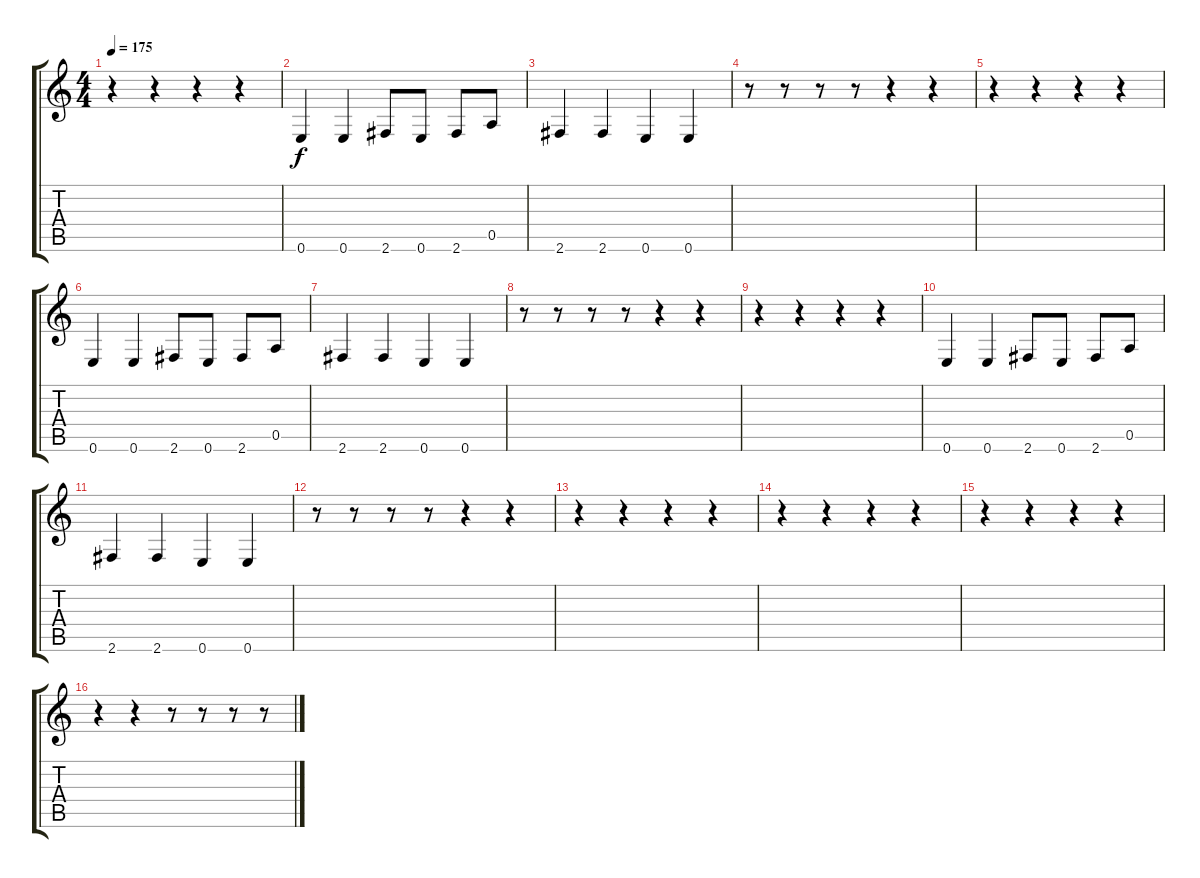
\track "" {instrument electricbassfinger}
\staff {score tabs}
\tuning (E4 B3 G3 D3 A2 E2) {hide}
\ts (4 4)
\tempo 175
\clef g2
\ks c
r.4{dy f} r.4 r.4 r.4 |
0.6.4 0.6.4 2.6.8 0.6.8 2.6.8 0.5.8 |
2.6.4 2.6.4 0.6.4 0.6.4 |
r.8 r.8 r.8 r.8 r.4 r.4 |
r.4 r.4 r.4 r.4 |
0.6.4 0.6.4 2.6.8 0.6.8 2.6.8 0.5.8 |
2.6.4 2.6.4 0.6.4 0.6.4 |
r.8 r.8 r.8 r.8 r.4 r.4 |
r.4 r.4 r.4 r.4 |
0.6.4 0.6.4 2.6.8 0.6.8 2.6.8 0.5.8 |
2.6.4 2.6.4 0.6.4 0.6.4 |
r.8 r.8 r.8 r.8 r.4 r.4 |
r.4 r.4 r.4 r.4 |
r.4 r.4 r.4 r.4 |
r.4 r.4 r.4 r.4 |
r.4 r.4 r.8 r.8 r.8 r.8
